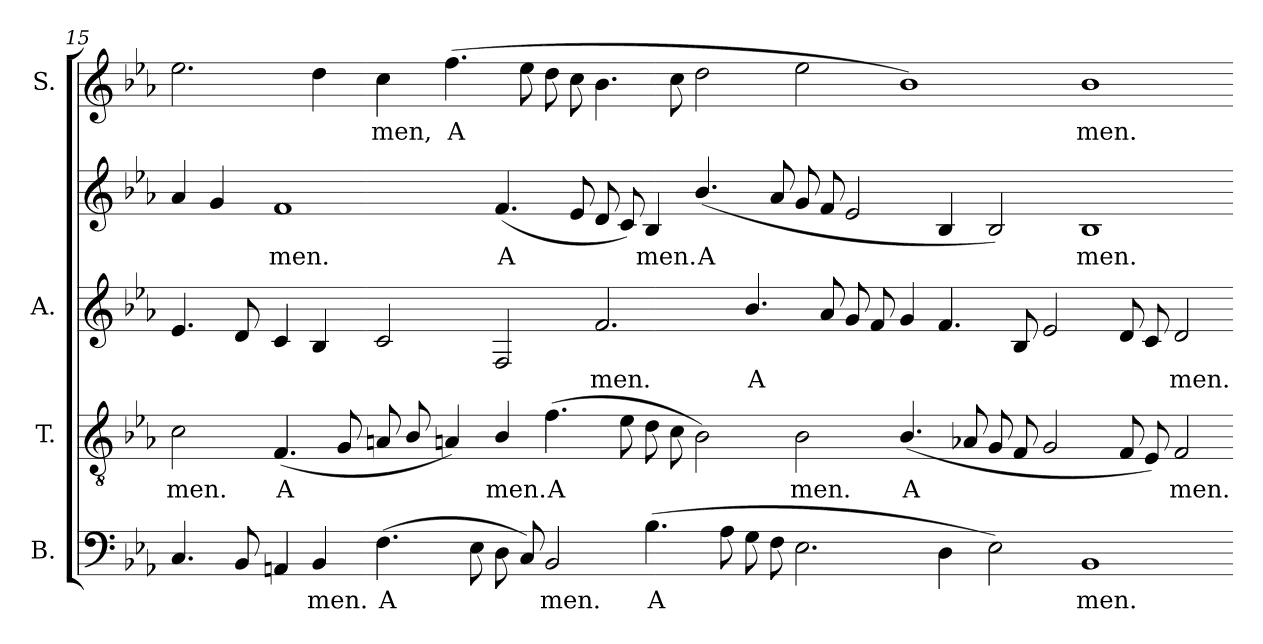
**kern	**text	**kern	**text	**kern	**text	**kern	**text	**kern	**text
*part4	*part4	*part3	*part3	*part2	*part2	*part2	*part2	*part1	*part1
*staff5	*staff5	*staff4	*staff4	*staff3	*staff3	*staff2	*staff2	*staff1	*staff1
*I"B.	*	*I"T.	*	*I"A.	*	*	*	*I"S.	*
!!LO:LB:g=z
*clefF4	*	*clefGv2	*	*clefG2	*	*clefG2	*	*clefG2	*
*k[b-e-a-]	*	*k[b-e-a-]	*	*k[b-e-a-]	*	*k[b-e-a-]	*	*k[b-e-a-]	*
*E-:	*	*E-:	*	*E-:	*	*E-:	*	*E-:	*
=15	=15	=15	=15	=15	=15	=15	=15	=15	=15
!	!	!	!LO:LY:b	!	!	!	!	!	!
4.C	.	2c	-men.	4.e-	.	4a-	.	2.ee-	.
.	.	.	.	.	.	4g	.	.	.
8BB-	.	.	.	8d	.	.	.	.	.
!	!	!	!LO:LY:b	!	!	!	!LO:LY:b	!	!
4AAn	.	(<4.F	A	4c	.	1f	men.	.	.
!	!LO:LY:b	!	!	!	!	!	!	!	!
4BB-	men.	.	.	4B-	.	.	.	4dd	.
.	.	8G	.	.	.	.	.	.	.
!	!LO:LY:b	!	!	!	!	!	!	!	!LO:LY:b
(>4.F	A	8An	.	2c	.	.	.	4cc	men,
.	.	8B-/	.	.	.	.	.	.	.
!	!	!	!	!	!	!	!	!	!LO:LY:b
.	.	4An)	.	.	.	.	.	(>4.ff	A
8E-	.	.	.	.	.	.	.	.	.
!	!	!	!LO:LY:b	!	!	!	!LO:LY:b	!	!
8D	.	4B-/	men.	2F	.	(<4.f	A	.	.
8C)	.	.	.	.	.	.	.	8ee-	.
!	!LO:LY:b	!	!LO:LY:b	!	!	!	!	!	!
2BB-	men.	(>4.f	A	.	.	.	.	8dd	.
.	.	.	.	.	.	8e-	.	8cc	.
!	!	!	!	!	!LO:LY:b	!	!	!	!
.	.	.	.	2.f	men.	8d	.	4.b-	.
.	.	8e-	.	.	.	8c)	.	.	.
!	!LO:LY:b	!	!	!	!	!	!LO:LY:b	!	!
(>4.B-	A	8d	.	.	.	4B-	men.	.	.
.	.	8c	.	.	.	.	.	8cc	.
!	!	!	!	!	!	!	!LO:LY:b	!	!
.	.	2B-)	.	.	.	(<4.b-/	A	2dd	.
8A-	.	.	.	.	.	.	.	.	.
!	!	!	!	!	!LO:LY:b	!	!	!	!
8G	.	.	.	4.b-/	A	.	.	.	.
8F	.	.	.	.	.	8a-	.	.	.
!	!	!	!LO:LY:b	!	!	!	!	!	!
2.E-	.	2B-	men.	.	.	8g	.	2ee-	.
.	.	.	.	8a-	.	8f	.	.	.
.	.	.	.	8g	.	2e-	.	.	.
.	.	.	.	8f	.	.	.	.	.
!	!	!	!LO:LY:b	!	!	!	!	!	!
.	.	(<4.B-/	A	4g	.	.	.	1b-)	.
4D	.	.	.	4.f	.	4B-	.	.	.
.	.	8A-X	.	.	.	.	.	.	.
2E-)	.	8G	.	.	.	2B-)	.	.	.
.	.	8F	.	8B-	.	.	.	.	.
.	.	2G	.	2e-	.	.	.	.	.
!	!LO:LY:b	!	!	!	!	!	!LO:LY:b	!	!LO:LY:b
1BB-	men.	.	.	.	.	1B-	men.	1b-	men.
.	.	8F	.	8d	.	.	.	.	.
.	.	8E-)	.	8c	.	.	.	.	.
!	!	!	!LO:LY:b	!	!LO:LY:b	!	!	!	!
.	.	2F	men.	2d	men.	.	.	.	.
=-	=-	=-	=-	=-	=-	=-	=-	=-	=-
*-	*-	*-	*-	*-	*-	*-	*-	*-	*-
